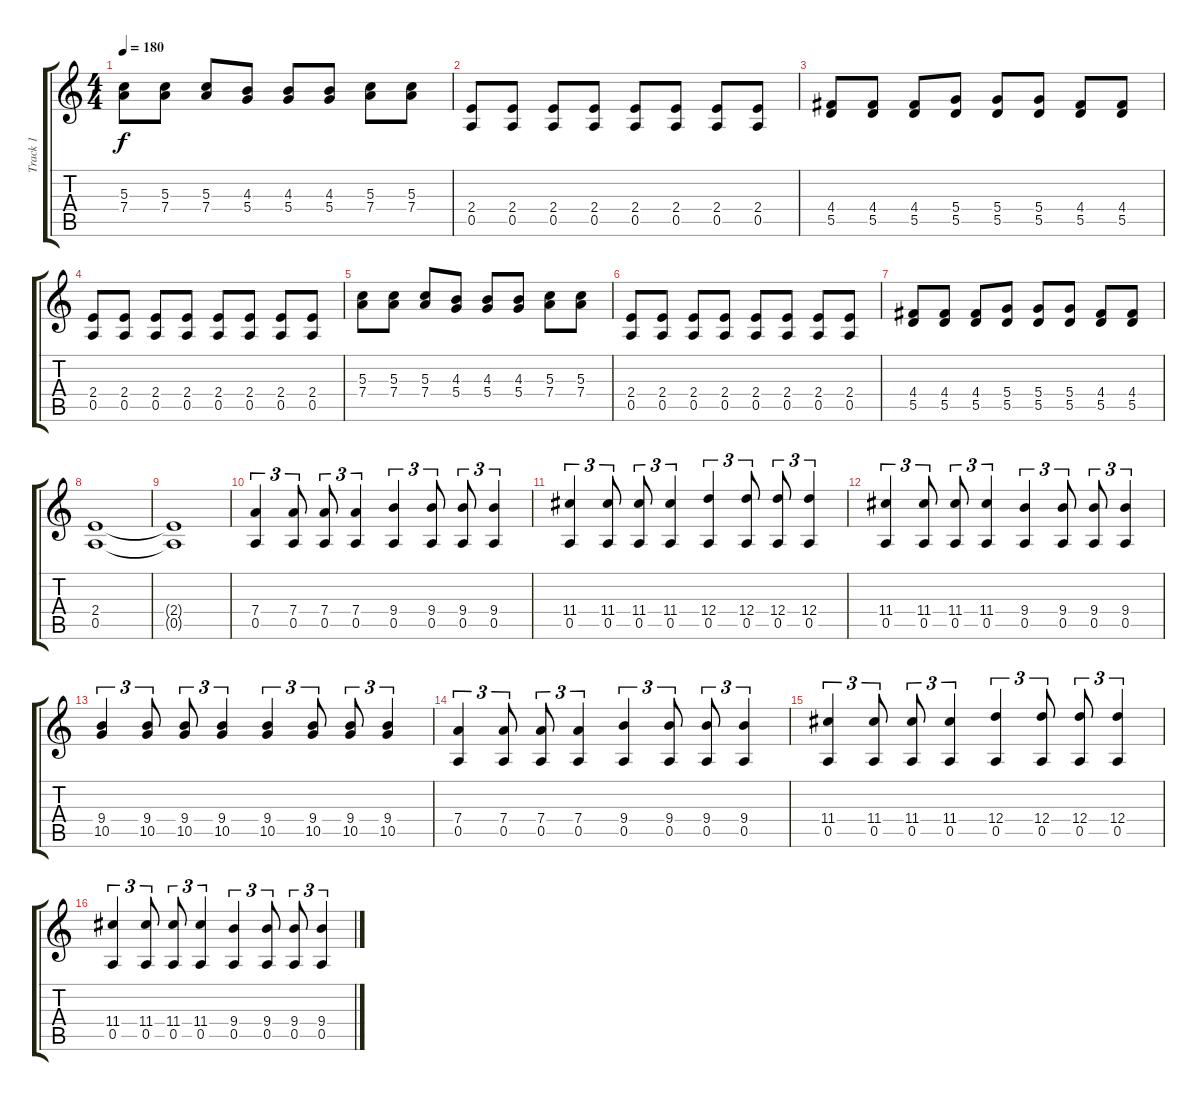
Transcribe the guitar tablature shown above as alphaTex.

\track ("Track 1" "Track 1") {instrument distortionguitar}
\staff {score tabs}
\tuning (E4 B3 G3 D3 A2 E2) {hide}
\ts (4 4)
\tempo 180
\clef g2
\ks c
(5.3 7.4).8{dy f} (5.3 7.4).8 (5.3 7.4).8 (4.3 5.4).8 (4.3 5.4).8 (4.3 5.4).8 (5.3 7.4).8 (5.3 7.4).8 |
(2.4 0.5).8 (2.4 0.5).8 (2.4 0.5).8 (2.4 0.5).8 (2.4 0.5).8 (2.4 0.5).8 (2.4 0.5).8 (2.4 0.5).8 |
(4.4 5.5).8 (4.4 5.5).8 (4.4 5.5).8 (5.4 5.5).8 (5.4 5.5).8 (5.4 5.5).8 (4.4 5.5).8 (4.4 5.5).8 |
(2.4 0.5).8 (2.4 0.5).8 (2.4 0.5).8 (2.4 0.5).8 (2.4 0.5).8 (2.4 0.5).8 (2.4 0.5).8 (2.4 0.5).8 |
(5.3 7.4).8 (5.3 7.4).8 (5.3 7.4).8 (4.3 5.4).8 (4.3 5.4).8 (4.3 5.4).8 (5.3 7.4).8 (5.3 7.4).8 |
(2.4 0.5).8 (2.4 0.5).8 (2.4 0.5).8 (2.4 0.5).8 (2.4 0.5).8 (2.4 0.5).8 (2.4 0.5).8 (2.4 0.5).8 |
(4.4 5.5).8 (4.4 5.5).8 (4.4 5.5).8 (5.4 5.5).8 (5.4 5.5).8 (5.4 5.5).8 (4.4 5.5).8 (4.4 5.5).8 |
(2.4 0.5).1 |
(2.4{t} 0.5{t}).1 |
(7.4 0.5).4{tu (3 2)} (7.4 0.5).8{tu (3 2)} (7.4 0.5).8{tu (3 2)} (7.4 0.5).4{tu (3 2)} (9.4 0.5).4{tu (3 2)} (9.4 0.5).8{tu (3 2)} (9.4 0.5).8{tu (3 2)} (9.4 0.5).4{tu (3 2)} |
(11.4 0.5).4{tu (3 2)} (11.4 0.5).8{tu (3 2)} (11.4 0.5).8{tu (3 2)} (11.4 0.5).4{tu (3 2)} (12.4 0.5).4{tu (3 2)} (12.4 0.5).8{tu (3 2)} (12.4 0.5).8{tu (3 2)} (12.4 0.5).4{tu (3 2)} |
(11.4 0.5).4{tu (3 2)} (11.4 0.5).8{tu (3 2)} (11.4 0.5).8{tu (3 2)} (11.4 0.5).4{tu (3 2)} (9.4 0.5).4{tu (3 2)} (9.4 0.5).8{tu (3 2)} (9.4 0.5).8{tu (3 2)} (9.4 0.5).4{tu (3 2)} |
(9.4 10.5).4{tu (3 2)} (9.4 10.5).8{tu (3 2)} (9.4 10.5).8{tu (3 2)} (9.4 10.5).4{tu (3 2)} (9.4 10.5).4{tu (3 2)} (9.4 10.5).8{tu (3 2)} (9.4 10.5).8{tu (3 2)} (9.4 10.5).4{tu (3 2)} |
(7.4 0.5).4{tu (3 2)} (7.4 0.5).8{tu (3 2)} (7.4 0.5).8{tu (3 2)} (7.4 0.5).4{tu (3 2)} (9.4 0.5).4{tu (3 2)} (9.4 0.5).8{tu (3 2)} (9.4 0.5).8{tu (3 2)} (9.4 0.5).4{tu (3 2)} |
(11.4 0.5).4{tu (3 2)} (11.4 0.5).8{tu (3 2)} (11.4 0.5).8{tu (3 2)} (11.4 0.5).4{tu (3 2)} (12.4 0.5).4{tu (3 2)} (12.4 0.5).8{tu (3 2)} (12.4 0.5).8{tu (3 2)} (12.4 0.5).4{tu (3 2)} |
(11.4 0.5).4{tu (3 2)} (11.4 0.5).8{tu (3 2)} (11.4 0.5).8{tu (3 2)} (11.4 0.5).4{tu (3 2)} (9.4 0.5).4{tu (3 2)} (9.4 0.5).8{tu (3 2)} (9.4 0.5).8{tu (3 2)} (9.4 0.5).4{tu (3 2)}
